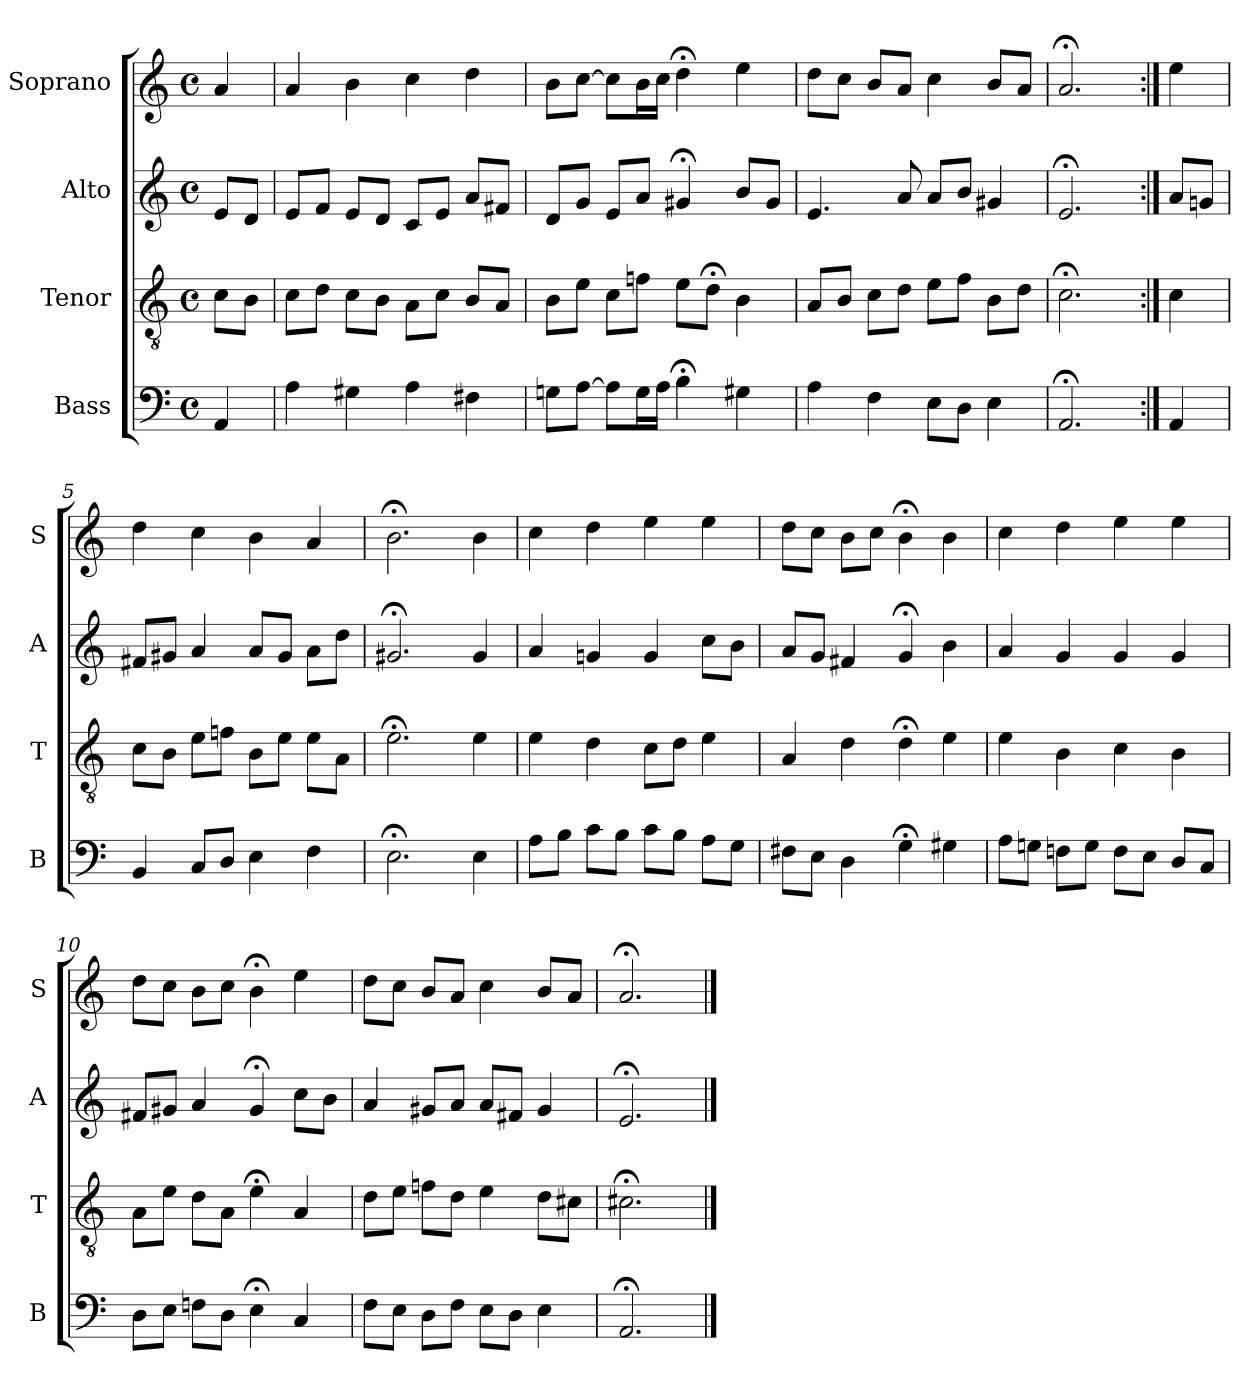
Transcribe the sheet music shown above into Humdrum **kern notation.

**kern	**kern	**kern	**kern
*part4	*part3	*part2	*part1
*staff4	*staff3	*staff2	*staff1
*I"Bass	*I"Tenor	*I"Alto	*I"Soprano
*I'B	*I'T	*I'A	*I'S
*clefF4	*clefGv2	*clefG2	*clefG2
*k[]	*k[]	*k[]	*k[]
*a:	*a:	*a:	*a:
*M4/4	*M4/4	*M4/4	*M4/4
*met(c)	*met(c)	*met(c)	*met(c)
*MM100	*MM100	*MM100	*MM100
=	=	=	=
4AA	8cL	8eL	4a
.	8BJ	8dJ	.
=1	=1	=1	=1
4A	8cL	8eL	4a
.	8dJ	8fJ	.
4G#X	8cL	8eL	4b
.	8BJ	8dJ	.
4A	8AL	8cL	4cc
.	8cJ	8eJ	.
4F#X	8BL	8aL	4dd
.	8AJ	8f#XJ	.
=2	=2	=2	=2
8GnL	8BL	8dL	8bL
[8AJ	8eJ	8gJ	[8ccJ
8AL]	8cL	8eL	8ccL]
16GL	8fnJ	8aJ	16bL
16AJJ	.	.	16ccJJ
4B;<	8eL	4g#X;<	4dd;<
.	8d;<J	.	.
4G#X	4B	8bL	4ee
.	.	8g#J	.
=3	=3	=3	=3
4A	8AL	4.e	8ddL
.	8BJ	.	8ccJ
4F	8cL	.	8bL
.	8dJ	8a	8aJ
8EL	8eL	8aL	4cc
8DJ	8fJ	8bJ	.
4E	8BL	4g#X	8bL
.	8dJ	.	8aJ
=4	=4	=4	=4
2.AA;<	2.c;<	2.e;<	2.a;<
=:|!	=:|!	=:|!	=:|!
4AA	4c	8aL	4ee
.	.	8gnJ	.
=5	=5	=5	=5
4BB	8cL	8f#XL	4dd
.	8BJ	8g#XJ	.
8CL	8eL	4a	4cc
8DJ	8fnJ	.	.
4E	8BL	8aL	4b
.	8eJ	8g#J	.
4F	8eL	8aL	4a
.	8AJ	8ddJ	.
=6	=6	=6	=6
2.E;<	2.e;<	2.g#X;<	2.b;<
4E	4e	4g#	4b
=7	=7	=7	=7
8AL	4e	4a	4cc
8BJ	.	.	.
8cL	4d	4gn	4dd
8BJ	.	.	.
8cL	8cL	4g	4ee
8BJ	8dJ	.	.
8AL	4e	8ccL	4ee
8GJ	.	8bJ	.
=8	=8	=8	=8
8F#XL	4A	8aL	8ddL
8EJ	.	8gJ	8ccJ
4D	4d	4f#X	8bL
.	.	.	8ccJ
4G;<	4d;<	4g;<	4b;<
4G#X	4e	4b	4b
=9	=9	=9	=9
8AL	4e	4a	4cc
8GnJ	.	.	.
8FnL	4B	4g	4dd
8GJ	.	.	.
8FL	4c	4g	4ee
8EJ	.	.	.
8DL	4B	4g	4ee
8CJ	.	.	.
=10	=10	=10	=10
8DL	8AL	8f#XL	8ddL
8EiJ	8eiJ	8g#XiJ	8cciJ
8FnL	8dL	4a	8bL
8DJ	8AJ	.	8ccJ
4E;<	4e;<	4g#;<	4b;<
4C	4A	8ccL	4ee
.	.	8bJ	.
=11	=11	=11	=11
8FL	8dL	4a	8ddL
8EJ	8eJ	.	8ccJ
8DL	8fnL	8g#XL	8bL
8FJ	8dJ	8aJ	8aJ
8EL	4e	8aL	4cc
8DJ	.	8f#XJ	.
4E	8dL	4g#	8bL
.	8c#XJ	.	8aJ
=12	=12	=12	=12
2.AA;<	2.c#X;<	2.e;<	2.a;<
==	==	==	==
*-	*-	*-	*-
